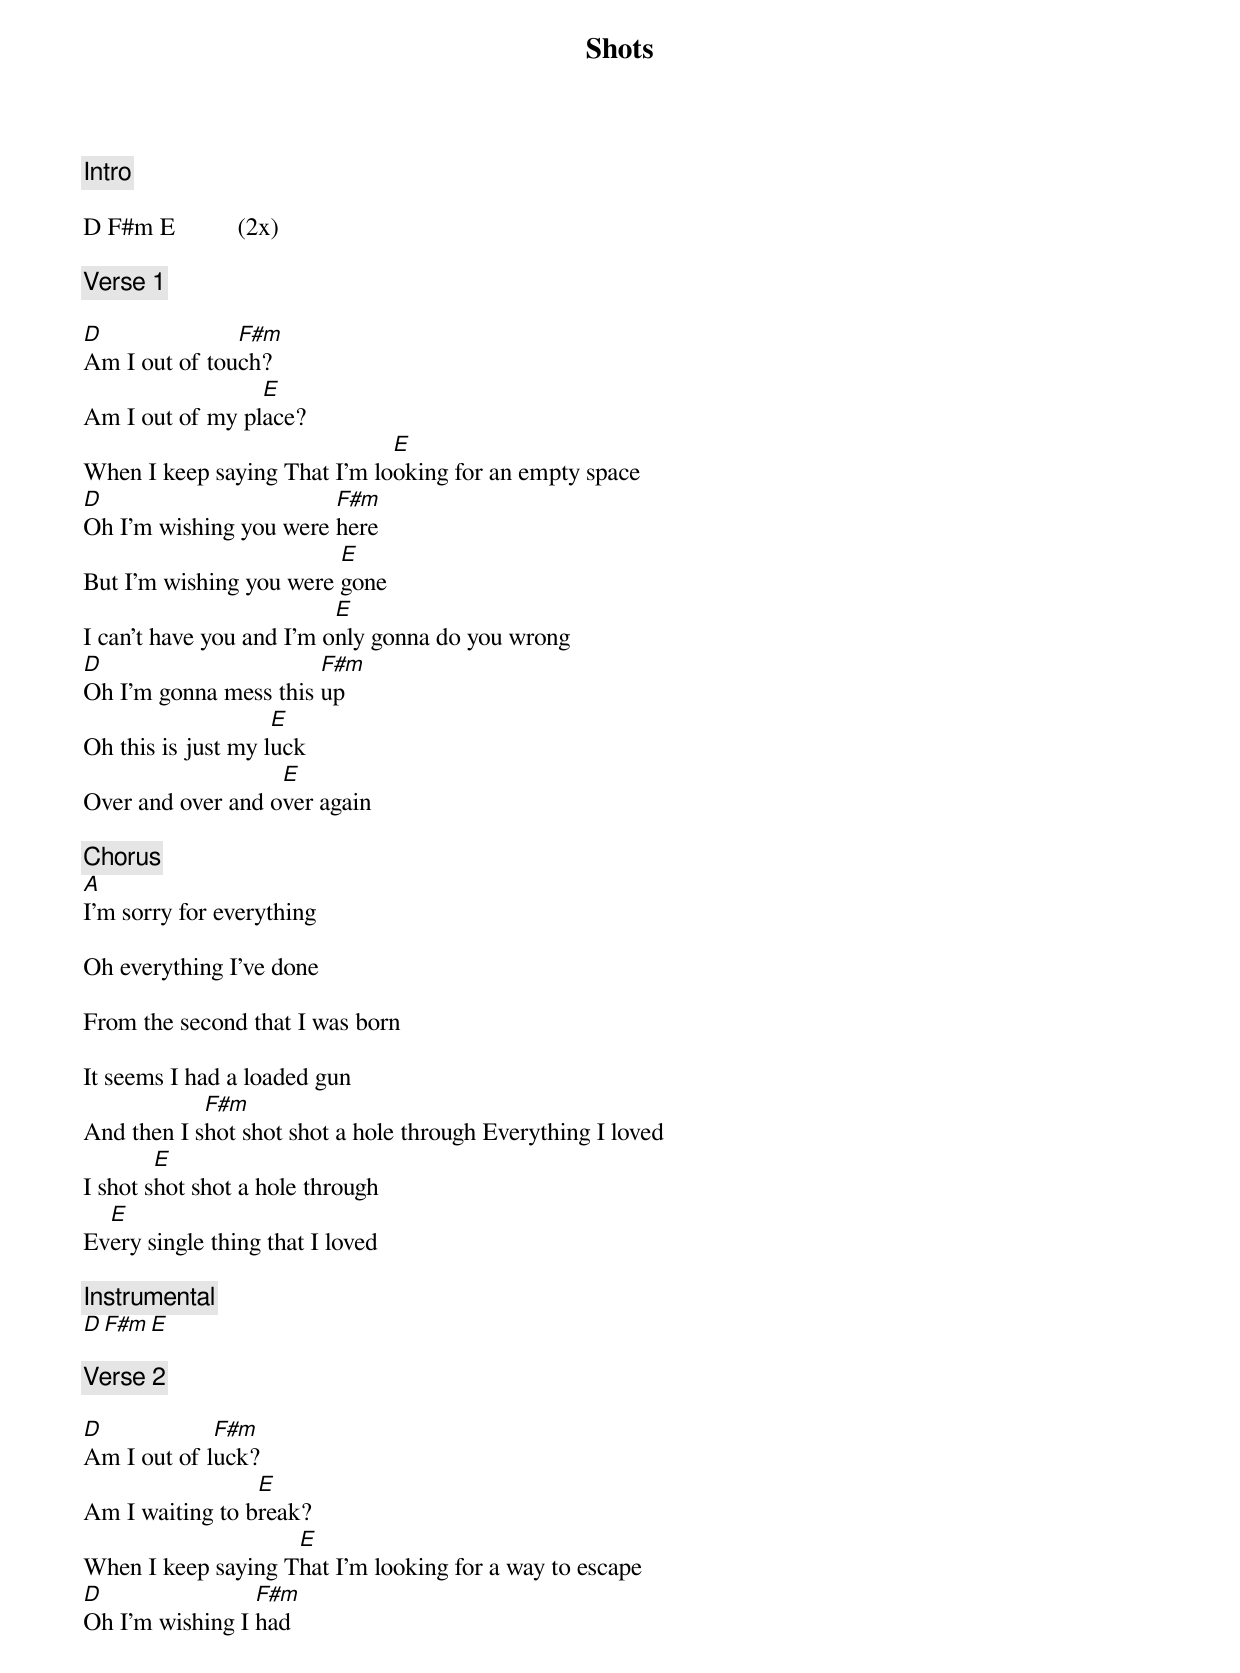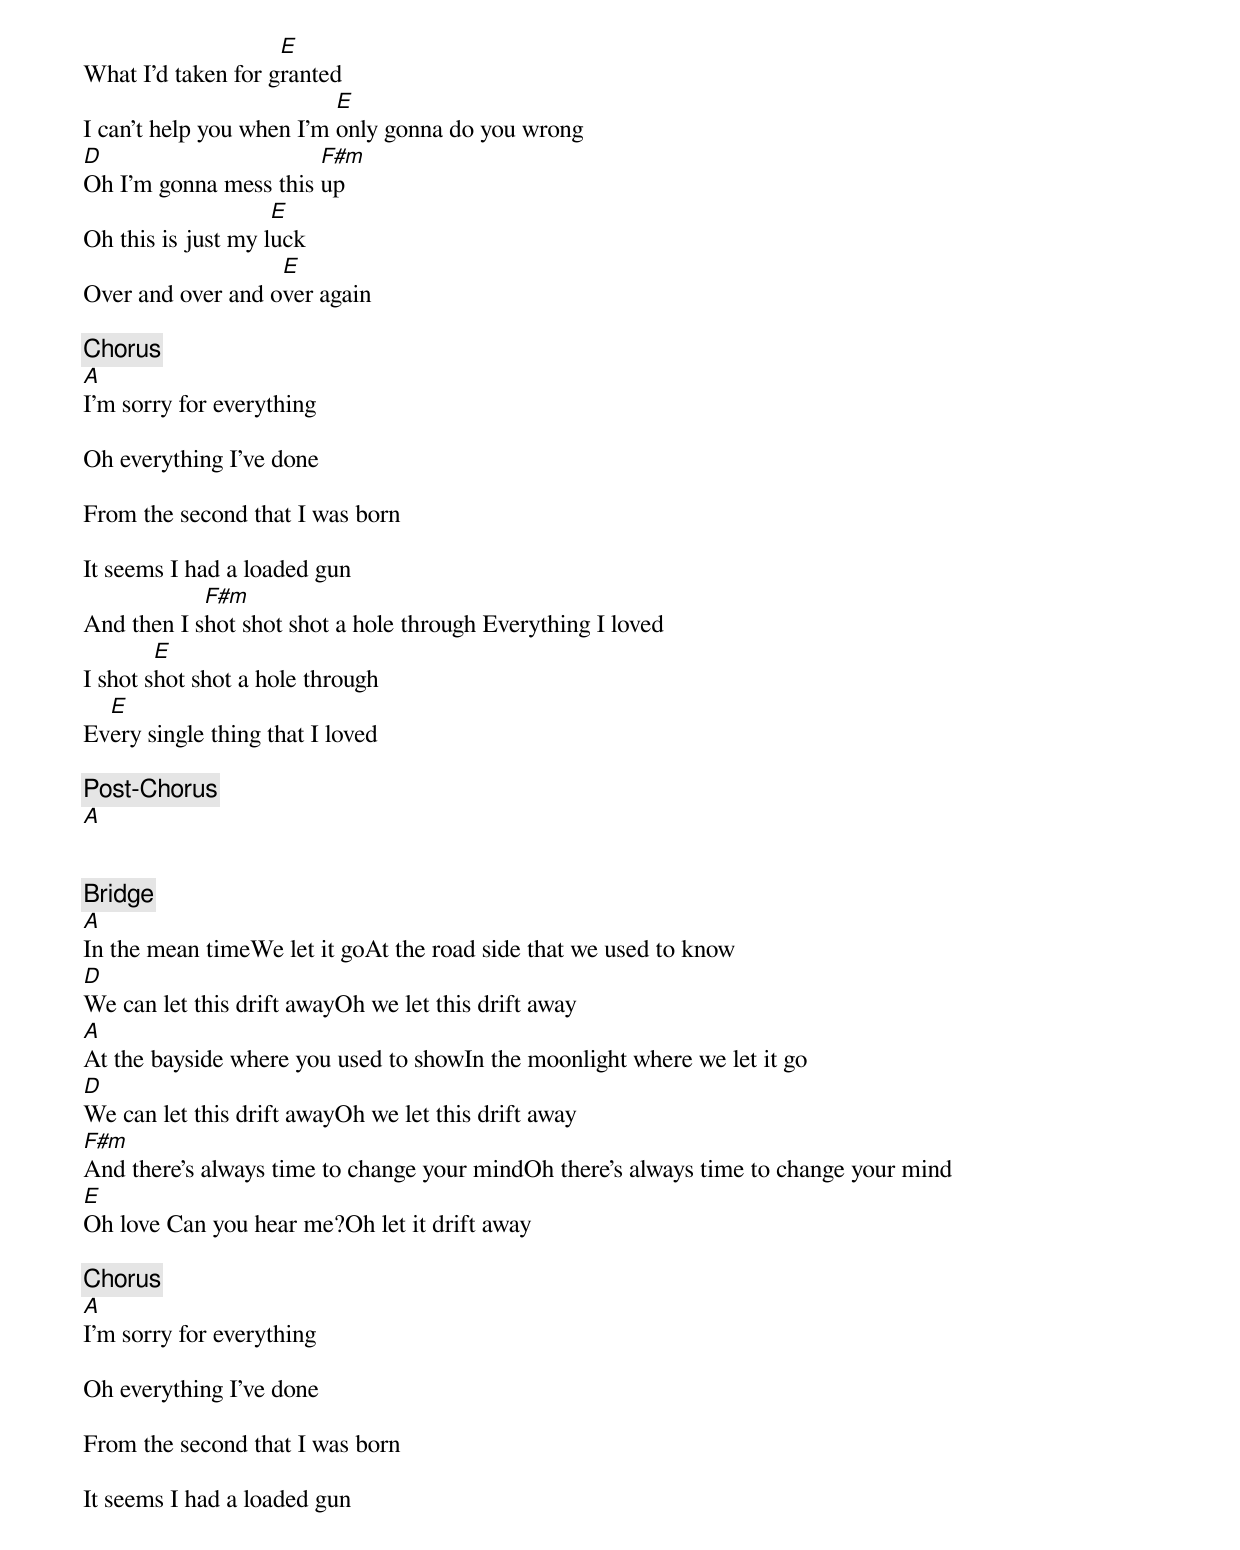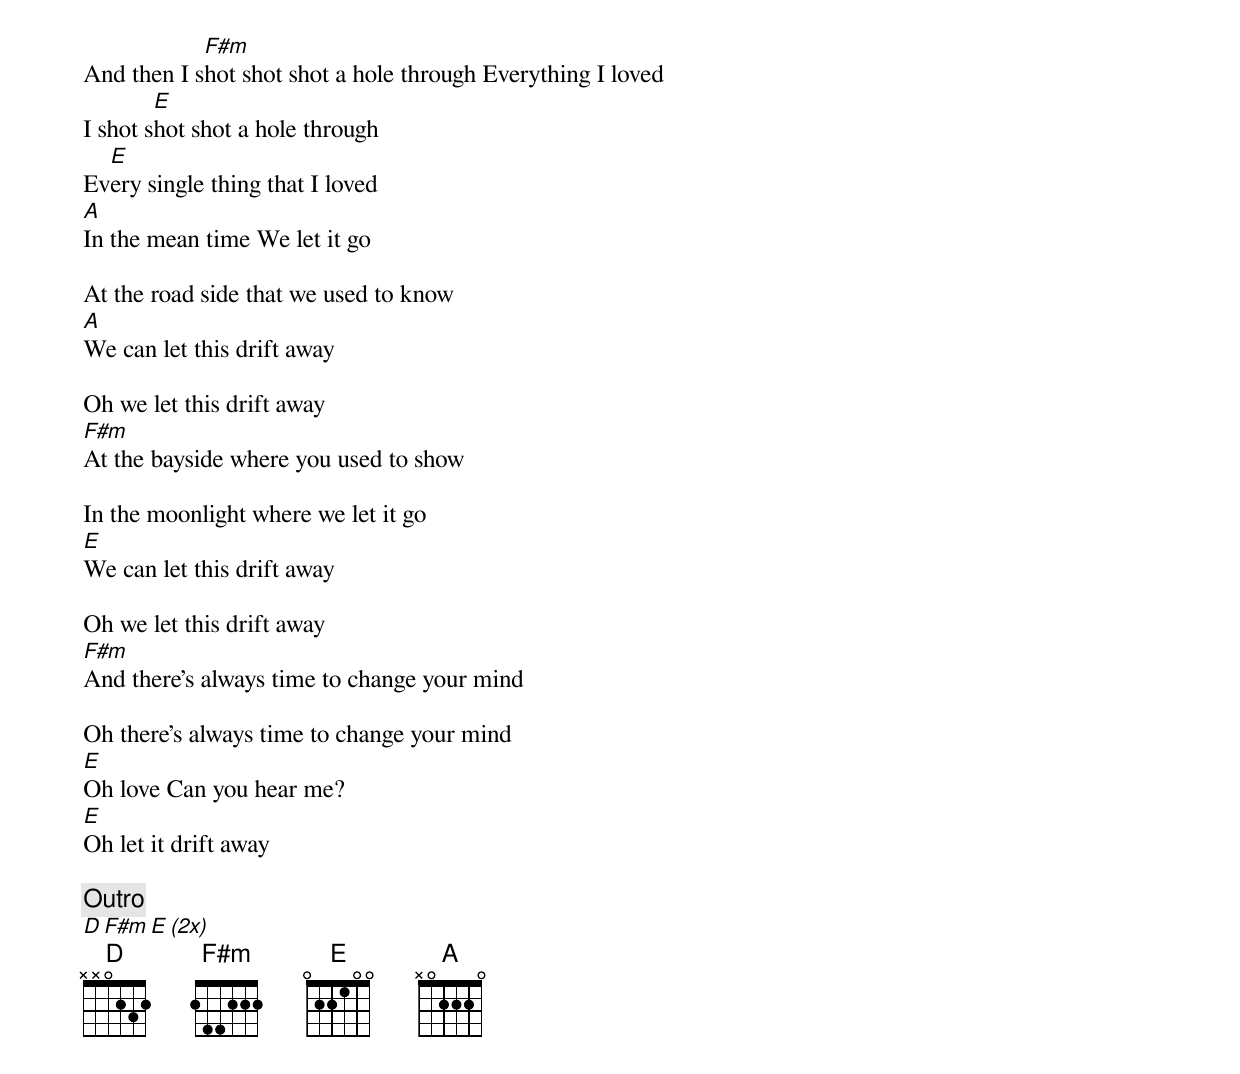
Shots
[Intro]

D F#m E          (2x)

[Verse 1]

D              F#m
Am I out of touch?
                 E
Am I out of my place?
                              E
When I keep saying That I'm looking for an empty space
D                       F#m
Oh I'm wishing you were here
                         E
But I'm wishing you were gone
                          E
I can't have you and I'm only gonna do you wrong
D                      F#m
Oh I'm gonna mess this up
                    E
Oh this is just my luck
                   E
Over and over and over again

[Chorus]
A
I'm sorry for everything

Oh everything I've done

From the second that I was born

It seems I had a loaded gun
            F#m
And then I shot shot shot a hole through Everything I loved
        E
I shot shot shot a hole through
  E
Every single thing that I loved

[Instrumental]
D F#m E

[Verse 2]

D            F#m
Am I out of luck?
                 E
Am I waiting to break?
                    E
When I keep saying That I'm looking for a way to escape
D                F#m
Oh I'm wishing I had
                    E
What I'd taken for granted
                          E
I can't help you when I'm only gonna do you wrong
D                      F#m
Oh I'm gonna mess this up
                    E
Oh this is just my luck
                   E
Over and over and over again

[Chorus]
A
I'm sorry for everything

Oh everything I've done

From the second that I was born

It seems I had a loaded gun
            F#m
And then I shot shot shot a hole through Everything I loved
        E
I shot shot shot a hole through
  E
Every single thing that I loved

[Post-Chorus]
A


[Bridge]
A
In the mean timeWe let it goAt the road side that we used to know
D
We can let this drift awayOh we let this drift away
A
At the bayside where you used to showIn the moonlight where we let it go
D
We can let this drift awayOh we let this drift away
F#m
And there's always time to change your mindOh there's always time to change your mind
E
Oh love Can you hear me?Oh let it drift away

[Chorus]
A
I'm sorry for everything

Oh everything I've done

From the second that I was born

It seems I had a loaded gun
            F#m
And then I shot shot shot a hole through Everything I loved
        E
I shot shot shot a hole through
  E
Every single thing that I loved
A
In the mean time We let it go

At the road side that we used to know
A
We can let this drift away

Oh we let this drift away
F#m
At the bayside where you used to show

In the moonlight where we let it go
E
We can let this drift away

Oh we let this drift away
F#m
And there's always time to change your mind

Oh there's always time to change your mind
E
Oh love Can you hear me?
E
Oh let it drift away

[Outro]
D F#m E         (2x)
